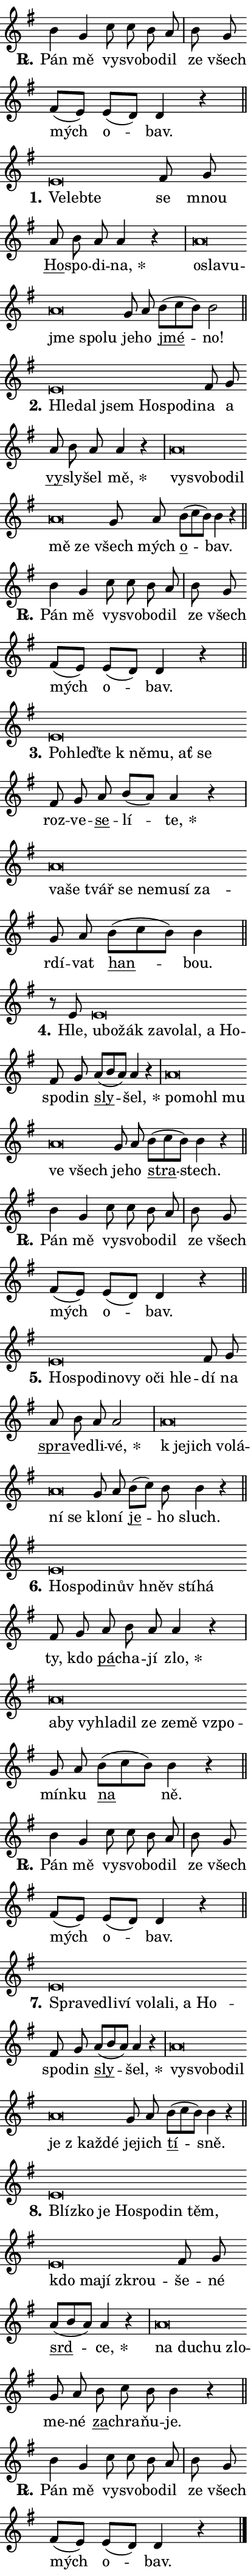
\version "2.24.0"
\header { tagline = "" }
\paper {
  indent = 0\cm
  top-margin = 0\cm
  right-margin = 0.13\cm % to fit lyric hyphens
  bottom-margin = 0\cm
  left-margin = 0\cm
  paper-width = 7\cm
  page-breaking = #ly:one-page-breaking
  system-system-spacing.basic-distance = #11
  score-system-spacing.basic-distance = #11
  ragged-last = ##f
}


%% Author: Thomas Morley
%% https://lists.gnu.org/archive/html/lilypond-user/2020-05/msg00002.html
#(define (line-position grob)
"Returns position of @var[grob} in current system:
   @code{'start}, if at first time-step
   @code{'end}, if at last time-step
   @code{'middle} otherwise
"
  (let* ((col (ly:item-get-column grob))
         (ln (ly:grob-object col 'left-neighbor))
         (rn (ly:grob-object col 'right-neighbor))
         (col-to-check-left (if (ly:grob? ln) ln col))
         (col-to-check-right (if (ly:grob? rn) rn col))
         (break-dir-left
           (and
             (ly:grob-property col-to-check-left 'non-musical #f)
             (ly:item-break-dir col-to-check-left)))
         (break-dir-right
           (and
             (ly:grob-property col-to-check-right 'non-musical #f)
             (ly:item-break-dir col-to-check-right))))
        (cond ((eqv? 1 break-dir-left) 'start)
              ((eqv? -1 break-dir-right) 'end)
              (else 'middle))))

#(define (tranparent-at-line-position vctor)
  (lambda (grob)
  "Relying on @code{line-position} select the relevant enry from @var{vctor}.
Used to determine transparency,"
    (case (line-position grob)
      ((end) (not (vector-ref vctor 0)))
      ((middle) (not (vector-ref vctor 1)))
      ((start) (not (vector-ref vctor 2))))))

noteHeadBreakVisibility =
#(define-music-function (break-visibility)(vector?)
"Makes @code{NoteHead}s transparent relying on @var{break-visibility}"
#{
  \override NoteHead.transparent =
    #(tranparent-at-line-position break-visibility)
#})

#(define delete-ledgers-for-transparent-note-heads
  (lambda (grob)
    "Reads whether a @code{NoteHead} is transparent.
If so this @code{NoteHead} is removed from @code{'note-heads} from
@var{grob}, which is supposed to be @code{LedgerLineSpanner}.
As a result ledgers are not printed for this @code{NoteHead}"
    (let* ((nhds-array (ly:grob-object grob 'note-heads))
           (nhds-list
             (if (ly:grob-array? nhds-array)
                 (ly:grob-array->list nhds-array)
                 '()))
           ;; Relies on the transparent-property being done before
           ;; Staff.LedgerLineSpanner.after-line-breaking is executed.
           ;; This is fragile ...
           (to-keep
             (remove
               (lambda (nhd)
                 (ly:grob-property nhd 'transparent #f))
               nhds-list)))
      ;; TODO find a better method to iterate over grob-arrays, similiar
      ;; to filter/remove etc for lists
      ;; For now rebuilt from scratch
      (set! (ly:grob-object grob 'note-heads)  '())
      (for-each
        (lambda (nhd)
          (ly:pointer-group-interface::add-grob grob 'note-heads nhd))
        to-keep))))

squashNotes = {
  \override NoteHead.X-extent = #'(-0.2 . 0.2)
  \override NoteHead.Y-extent = #'(-0.75 . 0)
  \override NoteHead.stencil =
    #(lambda (grob)
       (let ((pos (ly:grob-property grob 'staff-position)))
         (begin
           (if (< pos -7) (display "ERROR: Lower brevis then expected\n") (display ""))
           (if (<= pos -6) ly:text-interface::print ly:note-head::print))))
}
unSquashNotes = {
  \revert NoteHead.X-extent
  \revert NoteHead.Y-extent
  \revert NoteHead.stencil
}

hideNotes = \noteHeadBreakVisibility #begin-of-line-visible
unHideNotes = \noteHeadBreakVisibility #all-visible

% work-around for resetting accidentals
% https://lilypond.org/doc/v2.23/Documentation/notation/displaying-rhythms#unmetered-music
cadenzaMeasure = {
  \cadenzaOff
  \partial 1024 s1024
  \cadenzaOn
}

#(define-markup-command (accent layout props text) (markup?)
  "Underline accented syllable"
  (interpret-markup layout props
    #{\markup \override #'(offset . 4.3) \underline { #text }#}))

responsum = \markup \concat {
  "R" \hspace #-1.05 \path #0.1 #'((moveto 0 0.07) (lineto 0.9 0.8)) \hspace #0.05 "."
}

spaceSize = #0.6828661417322834 % exact space size for TeX Gyre Schola

\layout {
  \context {
    \Staff
    \remove "Time_signature_engraver"
    \override LedgerLineSpanner.after-line-breaking = #delete-ledgers-for-transparent-note-heads
  }
  \context {
    \Lyrics {
      \override LyricSpace.minimum-distance = \spaceSize
      \override LyricText.font-name = #"TeX Gyre Schola"
      \override LyricText.font-size = 1
      \override StanzaNumber.font-name = #"TeX Gyre Schola Bold"
      \override StanzaNumber.font-size = 1
    }
  }
  \context {
    \Score 
    \override NoteHead.text =
      #(lambda (grob) 
        (let ((pos (ly:grob-property grob 'staff-position)))
          #{\markup {
            \combine
              \halign #-0.55 \raise #(if (= pos -6) 0 0.5) \override #'(thickness . 2) \draw-line #'(3.2 . 0)
              \musicglyph "noteheads.sM1"
          }#}))
  }
}

% magnetic-lyrics.ily
%
%   written by
%     Jean Abou Samra <jean@abou-samra.fr>
%     Werner Lemberg <wl@gnu.org>
%
%   adapted by
%     Jiri Hon <jiri.hon@gmail.com>
%
% Version 2022-Apr-15

% https://www.mail-archive.com/lilypond-user@gnu.org/msg149350.html

#(define (Left_hyphen_pointer_engraver context)
   "Collect syllable-hyphen-syllable occurrences in lyrics and store
them in properties.  This engraver only looks to the left.  For
example, if the lyrics input is @code{foo -- bar}, it does the
following.

@itemize @bullet
@item
Set the @code{text} property of the @code{LyricHyphen} grob between
@q{foo} and @q{bar} to @code{foo}.

@item
Set the @code{left-hyphen} property of the @code{LyricText} grob with
text @q{foo} to the @code{LyricHyphen} grob between @q{foo} and
@q{bar}.
@end itemize

Use this auxiliary engraver in combination with the
@code{lyric-@/text::@/apply-@/magnetic-@/offset!} hook."
   (let ((hyphen #f)
         (text #f))
     (make-engraver
      (acknowledgers
       ((lyric-syllable-interface engraver grob source-engraver)
        (set! text grob)))
      (end-acknowledgers
       ((lyric-hyphen-interface engraver grob source-engraver)
        ;(when (not (grob::has-interface grob 'lyric-space-interface))
          (set! hyphen grob)));)
      ((stop-translation-timestep engraver)
       (when (and text hyphen)
         (ly:grob-set-object! text 'left-hyphen hyphen))
       (set! text #f)
       (set! hyphen #f)))))

#(define (lyric-text::apply-magnetic-offset! grob)
   "If the space between two syllables is less than the value in
property @code{LyricText@/.details@/.squash-threshold}, move the right
syllable to the left so that it gets concatenated with the left
syllable.

Use this function as a hook for
@code{LyricText@/.after-@/line-@/breaking} if the
@code{Left_@/hyphen_@/pointer_@/engraver} is active."
   (let ((hyphen (ly:grob-object grob 'left-hyphen #f)))
     (when hyphen
       (let ((left-text (ly:spanner-bound hyphen LEFT)))
         (when (grob::has-interface left-text 'lyric-syllable-interface)
           (let* ((common (ly:grob-common-refpoint grob left-text X))
                  (this-x-ext (ly:grob-extent grob common X))
                  (left-x-ext
                   (begin
                     ;; Trigger magnetism for left-text.
                     (ly:grob-property left-text 'after-line-breaking)
                     (ly:grob-extent left-text common X)))
                  ;; `delta` is the gap width between two syllables.
                  (delta (- (interval-start this-x-ext)
                            (interval-end left-x-ext)))
                  (details (ly:grob-property grob 'details))
                  (threshold (assoc-get 'squash-threshold details 0.2)))
             (when (< delta threshold)
               (let* (;; We have to manipulate the input text so that
                      ;; ligatures crossing syllable boundaries are not
                      ;; disabled.  For languages based on the Latin
                      ;; script this is essentially a beautification.
                      ;; However, for non-Western scripts it can be a
                      ;; necessity.
                      (lt (ly:grob-property left-text 'text))
                      (rt (ly:grob-property grob 'text))
                      (is-space (grob::has-interface hyphen 'lyric-space-interface))
                      (space (if is-space " " ""))
                      (extra-delta (if is-space spaceSize 0))
                      ;; Append new syllable.
                      (ltrt-space (if (and (string? lt) (string? rt))
                                (string-append lt space rt)
                                (make-concat-markup (list lt space rt))))
                      ;; Right-align `ltrt` to the right side.
                      (ltrt-space-markup (grob-interpret-markup
                               grob
                               (make-translate-markup
                                (cons (interval-length this-x-ext) 0)
                                (make-right-align-markup ltrt-space)))))
                 (begin
                   ;; Don't print `left-text`.
                   (ly:grob-set-property! left-text 'stencil #f)
                   ;; Set text and stencil (which holds all collected
                   ;; syllables so far) and shift it to the left.
                   (ly:grob-set-property! grob 'text ltrt-space)
                   (ly:grob-set-property! grob 'stencil ltrt-space-markup)
                   (ly:grob-translate-axis! grob (- (- delta extra-delta)) X))))))))))


#(define (lyric-hyphen::displace-bounds-first grob)
   ;; Make very sure this callback isn't triggered too early.
   (let ((left (ly:spanner-bound grob LEFT))
         (right (ly:spanner-bound grob RIGHT)))
     (ly:grob-property left 'after-line-breaking)
     (ly:grob-property right 'after-line-breaking)
     (ly:lyric-hyphen::print grob)))

squashThreshold = #0.4

\layout {
  \context {
    \Lyrics
    \consists #Left_hyphen_pointer_engraver
    \override LyricText.after-line-breaking =
      #lyric-text::apply-magnetic-offset!
    \override LyricHyphen.stencil = #lyric-hyphen::displace-bounds-first
    \override LyricText.details.squash-threshold = \squashThreshold
    \override LyricHyphen.minimum-distance = 0
    \override LyricHyphen.minimum-length = \squashThreshold
  }
}

squashText = \override LyricText.details.squash-threshold = 9999
unSquashText = \override LyricText.details.squash-threshold = \squashThreshold

leftText = \override LyricText.self-alignment-X = #LEFT
unLeftText = \revert LyricText.self-alignment-X

starOffset = #(lambda (grob) 
                (let ((x_offset (ly:self-alignment-interface::aligned-on-x-parent grob)))
                  (if (= x_offset 0) 0 (+ x_offset 1.2))))

star = #(define-music-function (syllable)(string?)
"Append star separator at the end of a syllable"
#{
  \once \override LyricText.X-offset = #starOffset
  \lyricmode { \markup {
    #syllable
    \override #'((font-name . "TeX Gyre Schola Bold")) \hspace #0.2 \lower #0.65 \larger "*"
  } }
#})

starAccent = #(define-music-function (syllable)(string?)
"Append star separator at the end of a syllable and make accent"
#{
  \once \override LyricText.X-offset = #starOffset
  \lyricmode { \markup {
    \accent #syllable
    \override #'((font-name . "TeX Gyre Schola Bold")) \hspace #0.2 \lower #0.65 \larger "*"
  } }
#})

breath = #(define-music-function (syllable)(string?)
"Append breathing indicator at the end of a syllable"
#{
  \lyricmode { \markup { #syllable "+" } }
#})

optionalBreath = #(define-music-function (syllable)(string?)
"Append optional breathing indicator at the end of a syllable"
#{
  \lyricmode { \markup { #syllable "(+)" } }
#})


\score {
    <<
        \new Voice = "melody" { \cadenzaOn \key g \major \relative { b'4 g c8 c b a \cadenzaMeasure \bar "|" b g \bar "" fis[( e)] \bar "" e[( d)] d4 r \cadenzaMeasure \bar "||" \break } }
        \new Lyrics \lyricsto "melody" { \lyricmode { \set stanza = \responsum
Pán mě vy -- svo -- bo -- dil ze všech mých o -- bav. } }
    >>
    \layout {}
}

\score {
    <<
        \new Voice = "melody" { \cadenzaOn \key g \major \relative { \squashNotes e'\breve*1/16 \hideNotes \breve*1/16 \breve*1/16 \bar "" \unHideNotes \unSquashNotes fis8 g \bar "" a b a a4 r \cadenzaMeasure \bar "|" \squashNotes a\breve*1/16 \hideNotes \breve*1/16 \bar "" \breve*1/16 \bar "" \breve*1/16 \bar "" \breve*1/16 \breve*1/16 \bar "" \unHideNotes \unSquashNotes g8 a \bar "" b[( c b)] b2 \cadenzaMeasure \bar "||" \break } }
        \new Lyrics \lyricsto "melody" { \lyricmode { \set stanza = "1."
\leftText Ve -- \squashText leb -- te \unLeftText \unSquashText se mnou \markup \accent Ho -- spo -- di -- \star na, \leftText o -- \squashText sla -- vu -- jme spo -- lu \unLeftText \unSquashText je -- ho \markup \accent jmé -- no! } }
    >>
    \layout {}
}

\score {
    <<
        \new Voice = "melody" { \cadenzaOn \key g \major \relative { \squashNotes e'\breve*1/16 \hideNotes \breve*1/16 \bar "" \breve*1/16 \bar "" \breve*1/16 \bar "" \breve*1/16 \breve*1/16 \bar "" \unHideNotes \unSquashNotes fis8 g \bar "" a b a a4 r \cadenzaMeasure \bar "|" \squashNotes a\breve*1/16 \hideNotes \breve*1/16 \bar "" \breve*1/16 \bar "" \breve*1/16 \bar "" \breve*1/16 \breve*1/16 \bar "" \unHideNotes \unSquashNotes g8 a \bar "" b[( c b)] b4 r \cadenzaMeasure \bar "||" \break } }
        \new Lyrics \lyricsto "melody" { \lyricmode { \set stanza = "2."
\leftText Hle -- \squashText dal jsem Ho -- spo -- di -- \unLeftText \unSquashText na a \markup \accent vy -- sly -- šel \star mě, \leftText vy -- \squashText svo -- bo -- dil mě ze \unLeftText \unSquashText všech mých \markup \accent o -- bav. } }
    >>
    \layout {}
}

\score {
    <<
        \new Voice = "melody" { \cadenzaOn \key g \major \relative { b'4 g c8 c b a \cadenzaMeasure \bar "|" b g \bar "" fis[( e)] \bar "" e[( d)] d4 r \cadenzaMeasure \bar "||" \break } }
        \new Lyrics \lyricsto "melody" { \lyricmode { \set stanza = \responsum
Pán mě vy -- svo -- bo -- dil ze všech mých o -- bav. } }
    >>
    \layout {}
}

\score {
    <<
        \new Voice = "melody" { \cadenzaOn \key g \major \relative { \squashNotes e'\breve*1/16 \hideNotes \breve*1/16 \bar "" \breve*1/16 \bar "" \breve*1/16 \bar "" \breve*1/16 \bar "" \breve*1/16 \breve*1/16 \bar "" \unHideNotes \unSquashNotes fis8 g \bar "" a b[( a)] a4 r \cadenzaMeasure \bar "|" \squashNotes a\breve*1/16 \hideNotes \breve*1/16 \bar "" \breve*1/16 \bar "" \breve*1/16 \bar "" \breve*1/16 \bar "" \breve*1/16 \bar "" \breve*1/16 \breve*1/16 \bar "" \unHideNotes \unSquashNotes g8 a \bar "" b[( c b)] b4 \cadenzaMeasure \bar "||" \break } }
        \new Lyrics \lyricsto "melody" { \lyricmode { \set stanza = "3."
\leftText Po -- \squashText hleď -- te "k ně" -- mu, ať se \unLeftText \unSquashText roz -- ve -- \markup \accent se -- lí -- \star te, \leftText va -- \squashText še tvář se ne -- mu -- sí za -- \unLeftText \unSquashText rdí -- vat \markup \accent han -- bou. } }
    >>
    \layout {}
}

\score {
    <<
        \new Voice = "melody" { \cadenzaOn \key g \major \relative { r8 e' \squashNotes e\breve*1/16 \hideNotes \breve*1/16 \bar "" \breve*1/16 \bar "" \breve*1/16 \bar "" \breve*1/16 \bar "" \breve*1/16 \bar "" \breve*1/16 \breve*1/16 \bar "" \unHideNotes \unSquashNotes fis8 g \bar "" a[( b a)] a4 r \cadenzaMeasure \bar "|" \squashNotes a\breve*1/16 \hideNotes \breve*1/16 \bar "" \breve*1/16 \bar "" \breve*1/16 \bar "" \breve*1/16 \breve*1/16 \bar "" \unHideNotes \unSquashNotes g8 a \bar "" b[( c b)] b4 r \cadenzaMeasure \bar "||" \break } }
        \new Lyrics \lyricsto "melody" { \lyricmode { \set stanza = "4."
Hle, \leftText u -- \squashText bo -- žák za -- vo -- lal, a Ho -- \unLeftText \unSquashText spo -- din \markup \accent sly -- \star šel, \leftText po -- \squashText mo -- hl mu ve všech \unLeftText \unSquashText je -- ho \markup \accent stra -- stech. } }
    >>
    \layout {}
}

\score {
    <<
        \new Voice = "melody" { \cadenzaOn \key g \major \relative { b'4 g c8 c b a \cadenzaMeasure \bar "|" b g \bar "" fis[( e)] \bar "" e[( d)] d4 r \cadenzaMeasure \bar "||" \break } }
        \new Lyrics \lyricsto "melody" { \lyricmode { \set stanza = \responsum
Pán mě vy -- svo -- bo -- dil ze všech mých o -- bav. } }
    >>
    \layout {}
}

\score {
    <<
        \new Voice = "melody" { \cadenzaOn \key g \major \relative { \squashNotes e'\breve*1/16 \hideNotes \breve*1/16 \bar "" \breve*1/16 \bar "" \breve*1/16 \bar "" \breve*1/16 \bar "" \breve*1/16 \bar "" \breve*1/16 \breve*1/16 \bar "" \unHideNotes \unSquashNotes fis8 g \bar "" a b a a2 \cadenzaMeasure \bar "|" \squashNotes a\breve*1/16 \hideNotes \breve*1/16 \bar "" \breve*1/16 \bar "" \breve*1/16 \bar "" \breve*1/16 \breve*1/16 \bar "" \unHideNotes \unSquashNotes g8 a \bar "" b[( c)] b b4 r \cadenzaMeasure \bar "||" \break } }
        \new Lyrics \lyricsto "melody" { \lyricmode { \set stanza = "5."
\leftText Ho -- \squashText spo -- di -- no -- vy o -- či hle -- \unLeftText \unSquashText dí na \markup \accent spra -- ve -- dli -- \star vé, \leftText "k je" -- \squashText jich vo -- lá -- ní se \unLeftText \unSquashText klo -- ní \markup \accent je -- ho sluch. } }
    >>
    \layout {}
}

\score {
    <<
        \new Voice = "melody" { \cadenzaOn \key g \major \relative { \squashNotes e'\breve*1/16 \hideNotes \breve*1/16 \bar "" \breve*1/16 \bar "" \breve*1/16 \bar "" \breve*1/16 \bar "" \breve*1/16 \breve*1/16 \bar "" \unHideNotes \unSquashNotes fis8 g \bar "" a b a a4 r \cadenzaMeasure \bar "|" \squashNotes a\breve*1/16 \hideNotes \breve*1/16 \bar "" \breve*1/16 \bar "" \breve*1/16 \bar "" \breve*1/16 \bar "" \breve*1/16 \bar "" \breve*1/16 \bar "" \breve*1/16 \breve*1/16 \bar "" \unHideNotes \unSquashNotes g8 a \bar "" b[( c b)] b4 r \cadenzaMeasure \bar "||" \break } }
        \new Lyrics \lyricsto "melody" { \lyricmode { \set stanza = "6."
\leftText Ho -- \squashText spo -- di -- nův hněv stí -- há \unLeftText \unSquashText ty, kdo \markup \accent pá -- cha -- jí \star zlo, \leftText a -- \squashText by vy -- hla -- dil ze ze -- mě vzpo -- \unLeftText \unSquashText mín -- ku \markup \accent na ně. } }
    >>
    \layout {}
}

\score {
    <<
        \new Voice = "melody" { \cadenzaOn \key g \major \relative { b'4 g c8 c b a \cadenzaMeasure \bar "|" b g \bar "" fis[( e)] \bar "" e[( d)] d4 r \cadenzaMeasure \bar "||" \break } }
        \new Lyrics \lyricsto "melody" { \lyricmode { \set stanza = \responsum
Pán mě vy -- svo -- bo -- dil ze všech mých o -- bav. } }
    >>
    \layout {}
}

\score {
    <<
        \new Voice = "melody" { \cadenzaOn \key g \major \relative { \squashNotes e'\breve*1/16 \hideNotes \breve*1/16 \bar "" \breve*1/16 \bar "" \breve*1/16 \bar "" \breve*1/16 \bar "" \breve*1/16 \bar "" \breve*1/16 \bar "" \breve*1/16 \breve*1/16 \bar "" \unHideNotes \unSquashNotes fis8 g \bar "" a[( b a)] a4 r \cadenzaMeasure \bar "|" \squashNotes a\breve*1/16 \hideNotes \breve*1/16 \bar "" \breve*1/16 \bar "" \breve*1/16 \bar "" \breve*1/16 \bar "" \breve*1/16 \breve*1/16 \bar "" \unHideNotes \unSquashNotes g8 a \bar "" b[( c b)] b4 r \cadenzaMeasure \bar "||" \break } }
        \new Lyrics \lyricsto "melody" { \lyricmode { \set stanza = "7."
\leftText Spra -- \squashText ve -- dli -- ví vo -- la -- li, a Ho -- \unLeftText \unSquashText spo -- din \markup \accent sly -- \star šel, \leftText vy -- \squashText svo -- bo -- dil je "z kaž" -- dé \unLeftText \unSquashText je -- jich \markup \accent tí -- sně. } }
    >>
    \layout {}
}

\score {
    <<
        \new Voice = "melody" { \cadenzaOn \key g \major \relative { \squashNotes e'\breve*1/16 \hideNotes \breve*1/16 \bar "" \breve*1/16 \bar "" \breve*1/16 \bar "" \breve*1/16 \bar "" \breve*1/16 \bar "" \breve*1/16 \bar "" \breve*1/16 \bar "" \breve*1/16 \bar "" \breve*1/16 \breve*1/16 \bar "" \unHideNotes \unSquashNotes fis8 g \bar "" a[( b a)] a4 r \cadenzaMeasure \bar "|" \squashNotes a\breve*1/16 \hideNotes \breve*1/16 \bar "" \breve*1/16 \breve*1/16 \bar "" \unHideNotes \unSquashNotes g8 a \bar "" b c b b4 r \cadenzaMeasure \bar "||" \break } }
        \new Lyrics \lyricsto "melody" { \lyricmode { \set stanza = "8."
\leftText Blíz -- \squashText ko je Ho -- spo -- din těm, kdo ma -- jí zkrou -- \unLeftText \unSquashText še -- né \markup \accent srd -- \star ce, \leftText na \squashText du -- chu zlo -- \unLeftText \unSquashText me -- né \markup \accent za -- chra -- ňu -- je. } }
    >>
    \layout {}
}

\score {
    <<
        \new Voice = "melody" { \cadenzaOn \key g \major \relative { b'4 g c8 c b a \cadenzaMeasure \bar "|" b g \bar "" fis[( e)] \bar "" e[( d)] d4 r \cadenzaMeasure \bar "||" \break } \bar "|." }
        \new Lyrics \lyricsto "melody" { \lyricmode { \set stanza = \responsum
Pán mě vy -- svo -- bo -- dil ze všech mých o -- bav. } }
    >>
    \layout {}
}
